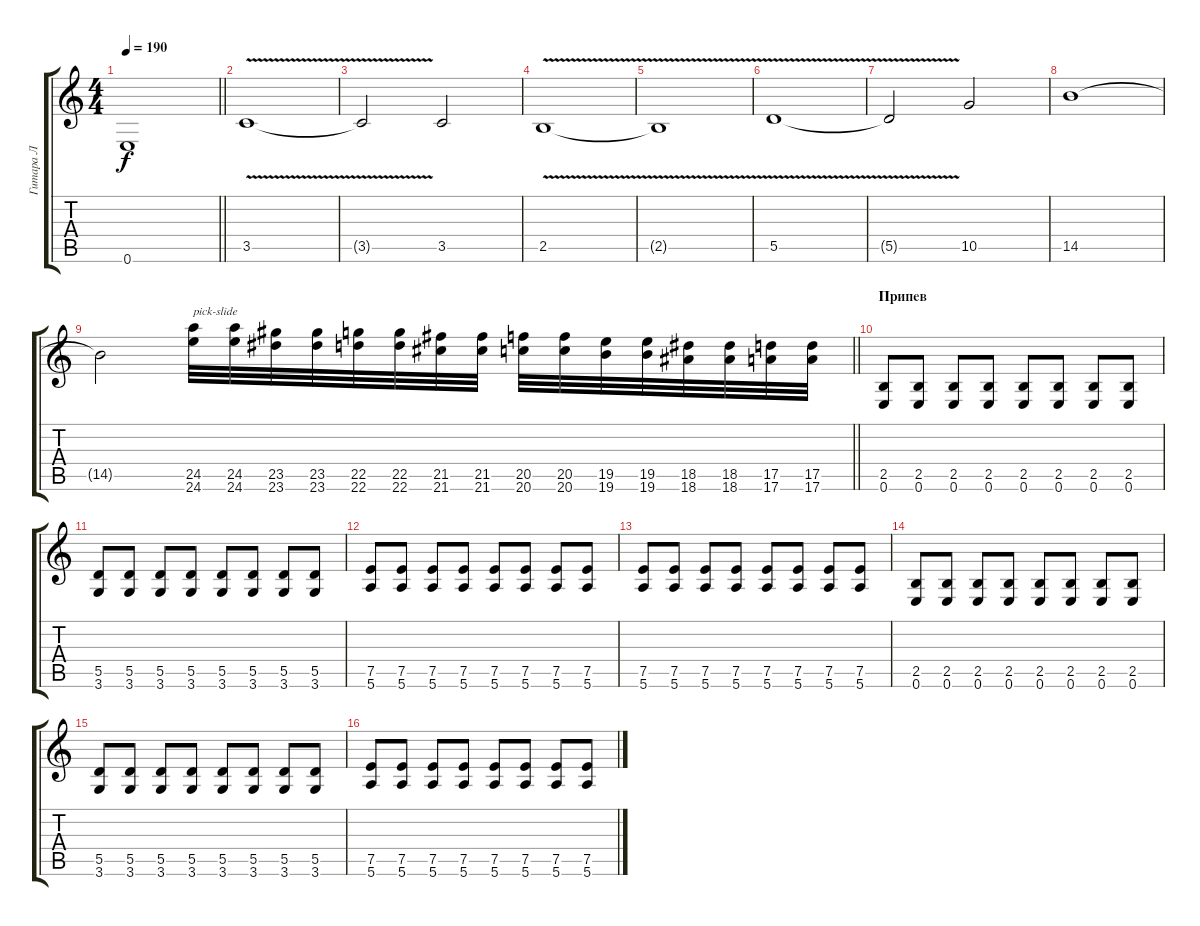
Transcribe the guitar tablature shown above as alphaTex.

\track ("Гитара Л" "Гитара Л") {instrument distortionguitar}
\staff {score tabs}
\tuning (E4 B3 G3 D3 A2 E2) {hide}
\ts (4 4)
\tempo 190
\clef g2
\barLineRight lightlight
\ks c
0.6{t}.1{dy f} |
\section ("" " ")
3.5{v}.1 |
3.5{t}.2 3.5.2 |
2.5{v}.1 |
2.5{t}.1 |
5.5{v}.1 |
5.5{t}.2 10.5.2 |
14.5.1 |
\barLineRight lightlight
14.5{t}.2 (24.5 24.6).32{txt "pick-slide"} (24.5 24.6).32 (23.5 23.6).32 (23.5 23.6).32 (22.5 22.6).32 (22.5 22.6).32 (21.5 21.6).32 (21.5 21.6).32 (20.5 20.6).32 (20.5 20.6).32 (19.5 19.6).32 (19.5 19.6).32 (18.5 18.6).32 (18.5 18.6).32 (17.5 17.6).32 (17.5 17.6).32 |
\section ("" "Припев")
(2.5 0.6).8 (2.5 0.6).8 (2.5 0.6).8 (2.5 0.6).8 (2.5 0.6).8 (2.5 0.6).8 (2.5 0.6).8 (2.5 0.6).8 |
(5.5 3.6).8 (5.5 3.6).8 (5.5 3.6).8 (5.5 3.6).8 (5.5 3.6).8 (5.5 3.6).8 (5.5 3.6).8 (5.5 3.6).8 |
(7.5 5.6).8 (7.5 5.6).8 (7.5 5.6).8 (7.5 5.6).8 (7.5 5.6).8 (7.5 5.6).8 (7.5 5.6).8 (7.5 5.6).8 |
(7.5 5.6).8 (7.5 5.6).8 (7.5 5.6).8 (7.5 5.6).8 (7.5 5.6).8 (7.5 5.6).8 (7.5 5.6).8 (7.5 5.6).8 |
(2.5 0.6).8 (2.5 0.6).8 (2.5 0.6).8 (2.5 0.6).8 (2.5 0.6).8 (2.5 0.6).8 (2.5 0.6).8 (2.5 0.6).8 |
(5.5 3.6).8 (5.5 3.6).8 (5.5 3.6).8 (5.5 3.6).8 (5.5 3.6).8 (5.5 3.6).8 (5.5 3.6).8 (5.5 3.6).8 |
(7.5 5.6).8 (7.5 5.6).8 (7.5 5.6).8 (7.5 5.6).8 (7.5 5.6).8 (7.5 5.6).8 (7.5 5.6).8 (7.5 5.6).8
